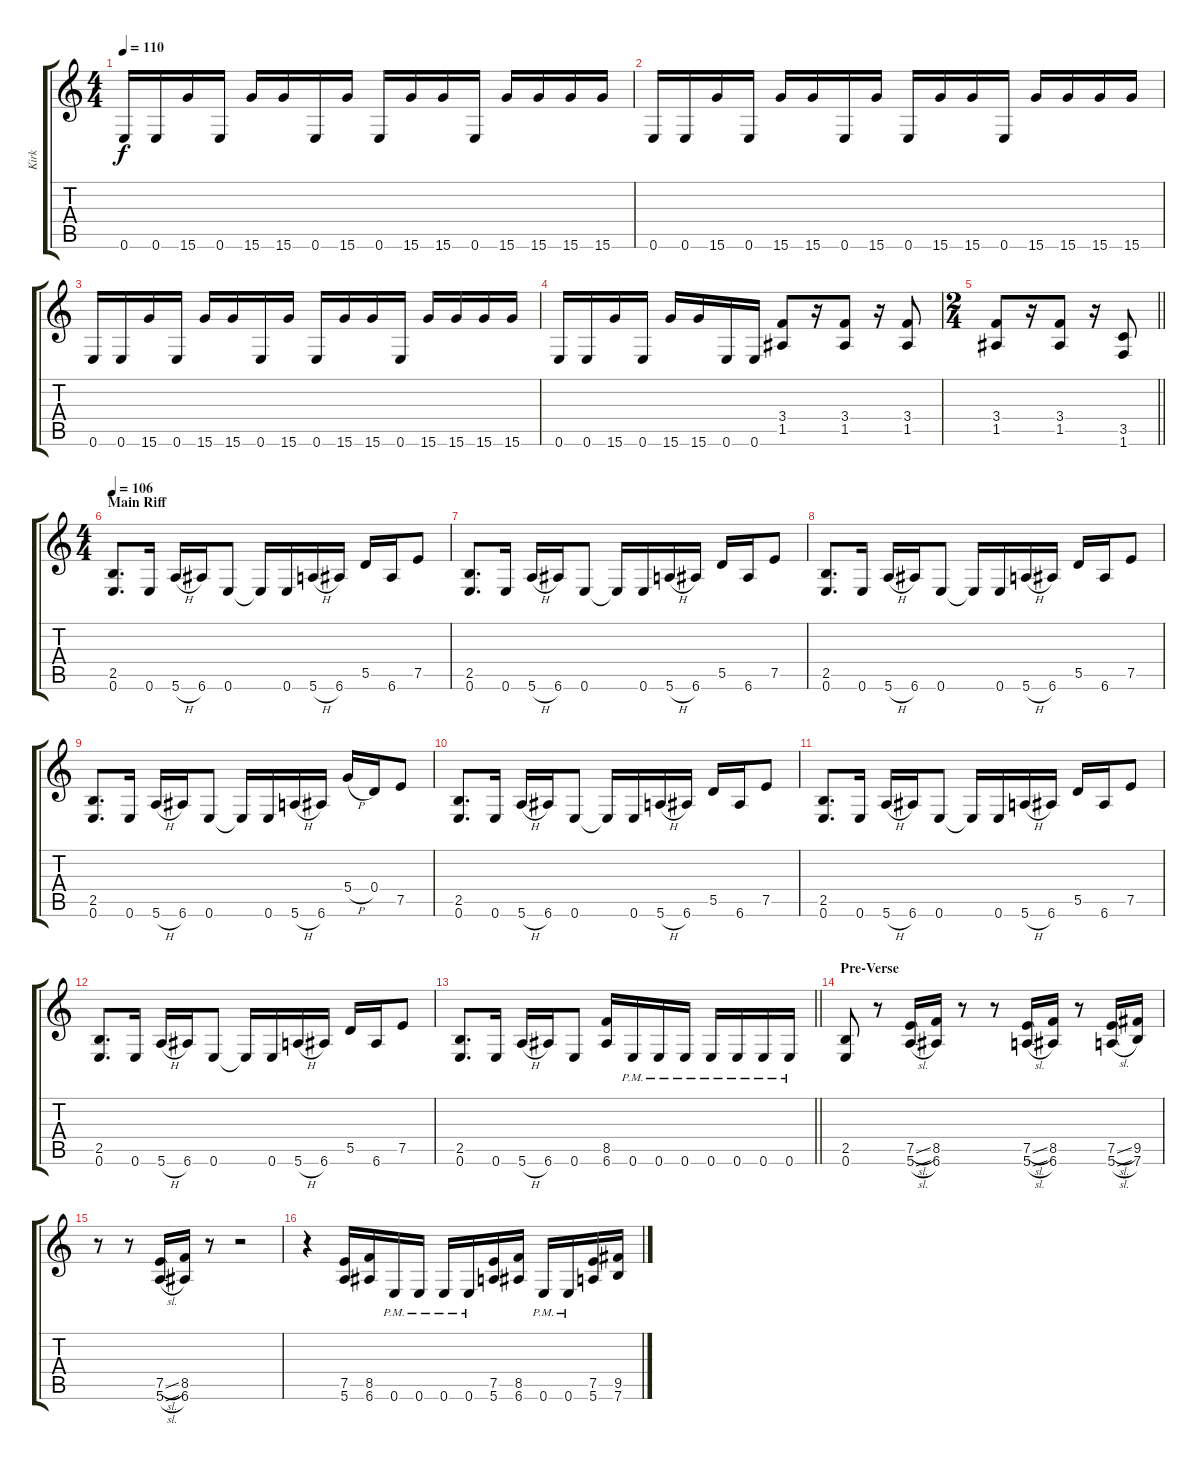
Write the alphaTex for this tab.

\track ("Kirk" "Kirk") {instrument distortionguitar}
\staff {score tabs}
\tuning (E4 B3 G3 D3 A2 E2) {hide}
\ts (4 4)
\tempo 110
\clef g2
\ks c
0.6.16{dy f} 0.6.16 15.6.16 0.6.16 15.6.16 15.6.16 0.6.16 15.6.16 0.6.16 15.6.16 15.6.16 0.6.16 15.6.16 15.6.16 15.6.16 15.6.16 |
0.6.16 0.6.16 15.6.16 0.6.16 15.6.16 15.6.16 0.6.16 15.6.16 0.6.16 15.6.16 15.6.16 0.6.16 15.6.16 15.6.16 15.6.16 15.6.16 |
0.6.16 0.6.16 15.6.16 0.6.16 15.6.16 15.6.16 0.6.16 15.6.16 0.6.16 15.6.16 15.6.16 0.6.16 15.6.16 15.6.16 15.6.16 15.6.16 |
0.6.16 0.6.16 15.6.16 0.6.16 15.6.16 15.6.16 0.6.16 0.6.16 (3.4 1.5).8 r.16 (3.4 1.5).8 r.16 (3.4 1.5).8 |
\ts (2 4)
\barLineRight lightlight
(3.4 1.5).8 r.16 (3.4 1.5).8 r.16 (3.5 1.6).8 |
\ts (4 4)
\section ("" "Main Riff")
\tempo 106
(2.5 0.6).8{d} 0.6.16 5.6{h}.16 6.6.16 0.6.8 0.6{t}.16 0.6.16 5.6{h}.16 6.6.16 5.5.16 6.6.16 7.5.8 |
(2.5 0.6).8{d} 0.6.16 5.6{h}.16 6.6.16 0.6.8 0.6{t}.16 0.6.16 5.6{h}.16 6.6.16 5.5.16 6.6.16 7.5.8 |
(2.5 0.6).8{d} 0.6.16 5.6{h}.16 6.6.16 0.6.8 0.6{t}.16 0.6.16 5.6{h}.16 6.6.16 5.5.16 6.6.16 7.5.8 |
(2.5 0.6).8{d} 0.6.16 5.6{h}.16 6.6.16 0.6.8 0.6{t}.16 0.6.16 5.6{h}.16 6.6.16 5.4{h}.16 0.4.16 7.5.8 |
(2.5 0.6).8{d} 0.6.16 5.6{h}.16 6.6.16 0.6.8 0.6{t}.16 0.6.16 5.6{h}.16 6.6.16 5.5.16 6.6.16 7.5.8 |
(2.5 0.6).8{d} 0.6.16 5.6{h}.16 6.6.16 0.6.8 0.6{t}.16 0.6.16 5.6{h}.16 6.6.16 5.5.16 6.6.16 7.5.8 |
(2.5 0.6).8{d} 0.6.16 5.6{h}.16 6.6.16 0.6.8 0.6{t}.16 0.6.16 5.6{h}.16 6.6.16 5.5.16 6.6.16 7.5.8 |
\barLineRight lightlight
(2.5 0.6).8{d} 0.6.16 5.6{h}.16 6.6.16 0.6.8 (8.5 6.6).16 0.6{pm}.16 0.6{pm}.16 0.6{pm}.16 0.6{pm}.16 0.6{pm}.16 0.6{pm}.16 0.6{pm}.16 |
\section ("" "Pre-Verse")
(2.5 0.6).8 r.8 (7.5{sl} 5.6{sl}).16 (8.5 6.6).16 r.8 r.8 (7.5{sl} 5.6{sl}).16 (8.5 6.6).16 r.8 (7.5{sl} 5.6{sl}).16 (9.5 7.6).16 |
r.8 r.8 (7.5{sl} 5.6{sl}).16 (8.5 6.6).16 r.8 r.2 |
r.4 (7.5 5.6).16 (8.5 6.6).16 0.6{pm}.16 0.6{pm}.16 0.6{pm}.16 0.6{pm}.16 (7.5 5.6).16 (8.5 6.6).16 0.6{pm}.16 0.6{pm}.16 (7.5 5.6).16 (9.5 7.6).16
